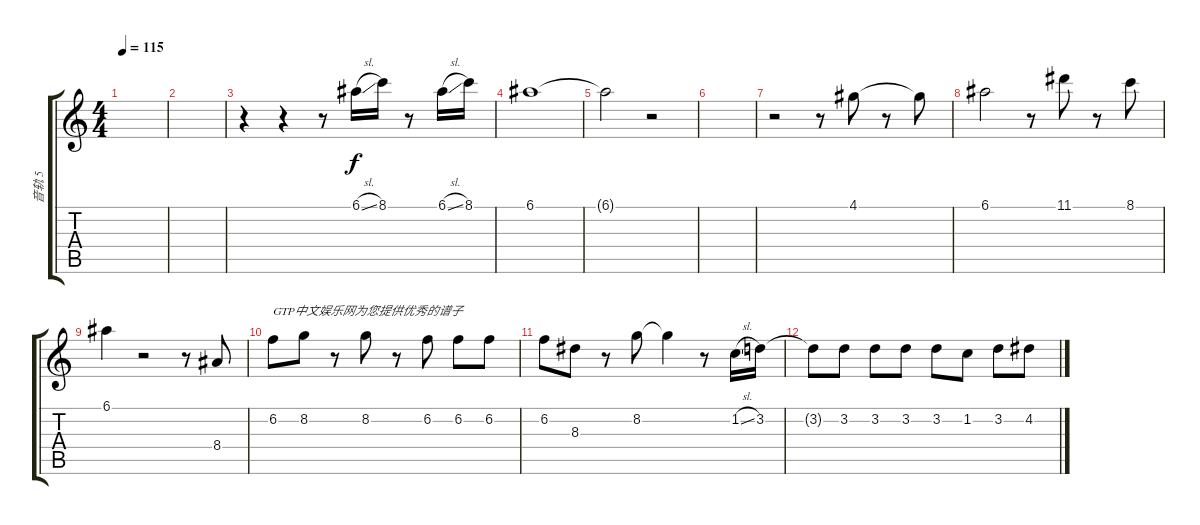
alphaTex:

\track ("音轨 5" "音轨 5") {instrument acousticguitarsteel}
\staff {score tabs}
\tuning (E4 B3 G3 D3 A2 E2) {hide}
\ts (4 4)
\tempo 115
\clef g2
\ks c
|
|
r.4 r.4 r.8 6.1{sl}.16 8.1.16 r.8 6.1{sl}.16 8.1.16 |
6.1.1 |
6.1{t}.2 r.2 |
|
r.2 r.8 4.1.8 r.8 4.1{t}.8 |
6.1.2 r.8 11.1.8 r.8 8.1.8 |
6.1.4 r.2 r.8 8.4.8 |
6.2.8{txt "GTP中文娱乐网为您提供优秀的谱子"} 8.2.8 r.8 8.2.8 r.8 6.2.8 6.2.8 6.2.8 |
6.2.8 8.3.8 r.8 8.2.8 8.2{t}.4 r.8 1.2{sl}.16 3.2.16 |
3.2{t}.8 3.2.8 3.2.8 3.2.8 3.2.8 1.2.8 3.2.8 4.2.8
